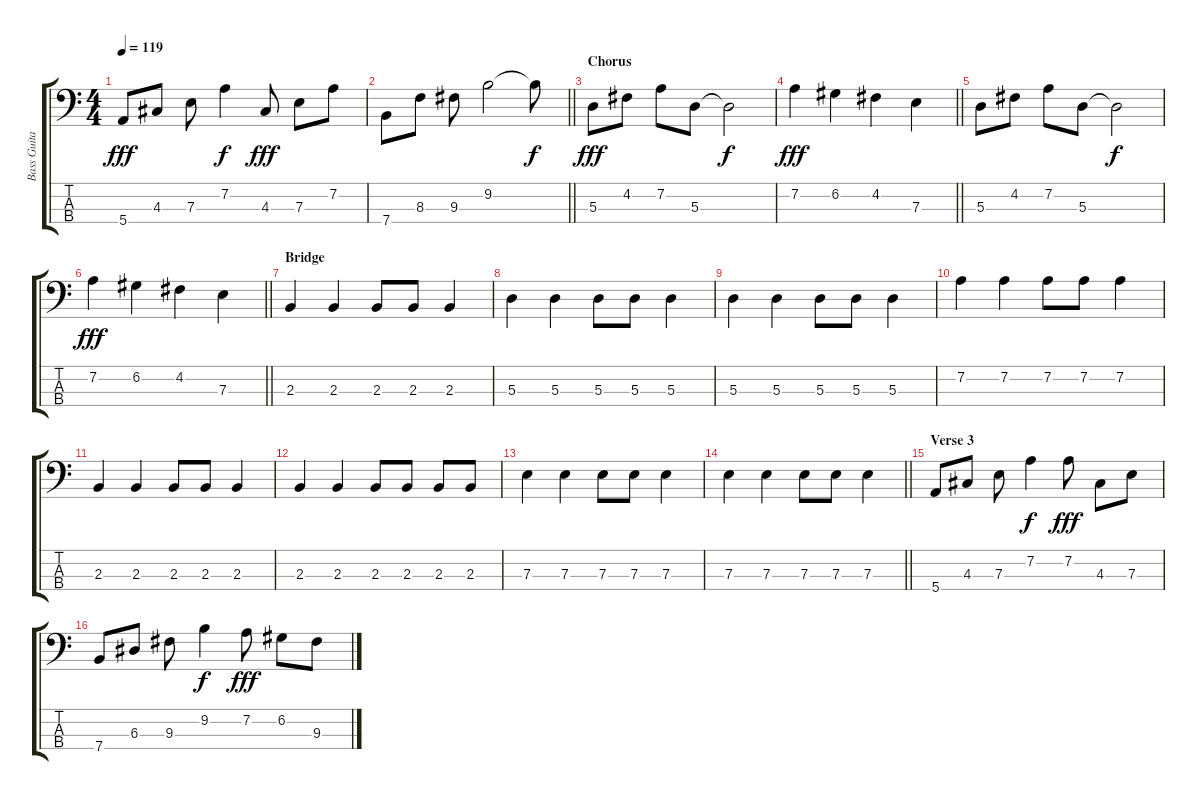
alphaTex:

\track ("Bass Guitar (Paul McCartney)" "Bass Guita") {instrument electricbassfinger}
\staff {score tabs}
\tuning (G2 D2 A1 E1) {hide}
\ts (4 4)
\tempo 119
\clef f4
\ks c
5.4.8{dy fff} 4.3.8 7.3.8 7.2.4{dy f} 4.3.8{dy fff} 7.3.8 7.2.8 |
\barLineRight lightlight
7.4.8 8.3.8 9.3.8 9.2.2 9.2{t}.8{dy f} |
\section ("" "Chorus")
5.3.8{dy fff} 4.2.8 7.2.8 5.3.8 5.3{t}.2{dy f} |
\barLineRight lightlight
7.2.4{dy fff} 6.2.4 4.2.4 7.3.4 |
5.3.8 4.2.8 7.2.8 5.3.8 5.3{t}.2{dy f} |
\barLineRight lightlight
7.2.4{dy fff} 6.2.4 4.2.4 7.3.4 |
\section ("" "Bridge")
2.3.4 2.3.4 2.3.8 2.3.8 2.3.4 |
5.3.4 5.3.4 5.3.8 5.3.8 5.3.4 |
5.3.4 5.3.4 5.3.8 5.3.8 5.3.4 |
7.2.4 7.2.4 7.2.8 7.2.8 7.2.4 |
2.3.4 2.3.4 2.3.8 2.3.8 2.3.4 |
2.3.4 2.3.4 2.3.8 2.3.8 2.3.8 2.3.8 |
7.3.4 7.3.4 7.3.8 7.3.8 7.3.4 |
\barLineRight lightlight
7.3.4 7.3.4 7.3.8 7.3.8 7.3.4 |
\section ("" "Verse 3")
5.4.8 4.3.8 7.3.8 7.2.4{dy f} 7.2.8{dy fff} 4.3.8 7.3.8 |
7.4.8 6.3.8 9.3.8 9.2.4{dy f} 7.2.8{dy fff} 6.2.8 9.3.8
